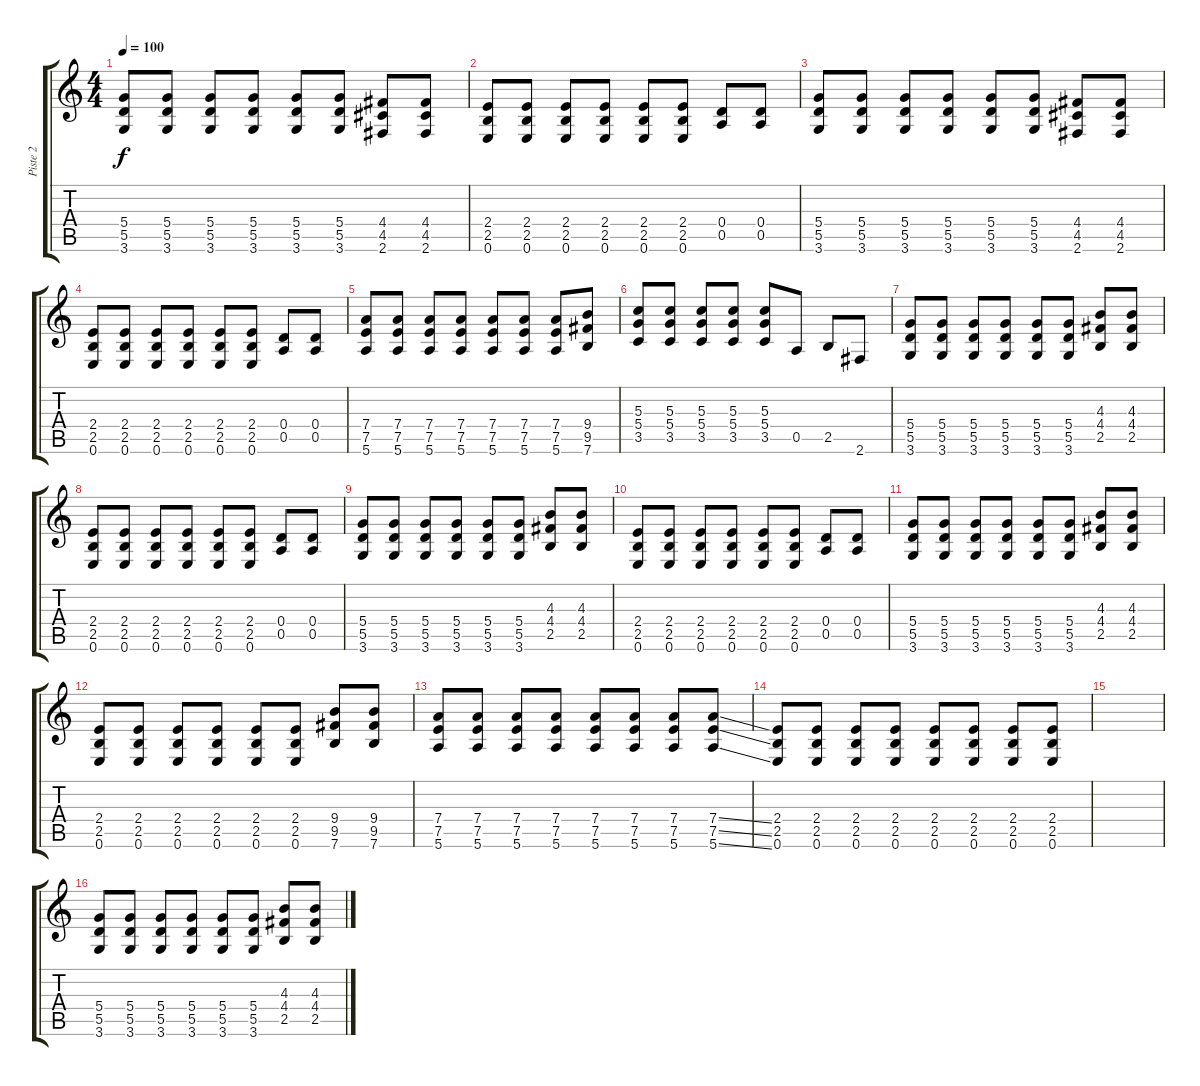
\track ("Piste 2" "Piste 2") {instrument distortionguitar}
\staff {score tabs}
\tuning (E4 B3 G3 D3 A2 E2) {hide}
\ts (4 4)
\tempo 100
\clef g2
\ks c
(5.4 5.5 3.6).8{dy f} (5.4 5.5 3.6).8 (5.4 5.5 3.6).8 (5.4 5.5 3.6).8 (5.4 5.5 3.6).8 (5.4 5.5 3.6).8 (4.4 4.5 2.6).8 (4.4 4.5 2.6).8 |
(2.4 2.5 0.6).8 (2.4 2.5 0.6).8 (2.4 2.5 0.6).8 (2.4 2.5 0.6).8 (2.4 2.5 0.6).8 (2.4 2.5 0.6).8 (0.4 0.5).8 (0.4 0.5).8 |
(5.4 5.5 3.6).8 (5.4 5.5 3.6).8 (5.4 5.5 3.6).8 (5.4 5.5 3.6).8 (5.4 5.5 3.6).8 (5.4 5.5 3.6).8 (4.4 4.5 2.6).8 (4.4 4.5 2.6).8 |
(2.4 2.5 0.6).8 (2.4 2.5 0.6).8 (2.4 2.5 0.6).8 (2.4 2.5 0.6).8 (2.4 2.5 0.6).8 (2.4 2.5 0.6).8 (0.4 0.5).8 (0.4 0.5).8 |
(7.4 7.5 5.6).8 (7.4 7.5 5.6).8 (7.4 7.5 5.6).8 (7.4 7.5 5.6).8 (7.4 7.5 5.6).8 (7.4 7.5 5.6).8 (7.4 7.5 5.6).8 (9.4 9.5 7.6).8 |
(5.3 5.4 3.5).8 (5.3 5.4 3.5).8 (5.3 5.4 3.5).8 (5.3 5.4 3.5).8 (5.3 5.4 3.5).8 0.5.8 2.5.8 2.6.8 |
(5.4 5.5 3.6).8 (5.4 5.5 3.6).8 (5.4 5.5 3.6).8 (5.4 5.5 3.6).8 (5.4 5.5 3.6).8 (5.4 5.5 3.6).8 (4.3 4.4 2.5).8 (4.3 4.4 2.5).8 |
(2.4 2.5 0.6).8 (2.4 2.5 0.6).8 (2.4 2.5 0.6).8 (2.4 2.5 0.6).8 (2.4 2.5 0.6).8 (2.4 2.5 0.6).8 (0.4 0.5).8 (0.4 0.5).8 |
(5.4 5.5 3.6).8 (5.4 5.5 3.6).8 (5.4 5.5 3.6).8 (5.4 5.5 3.6).8 (5.4 5.5 3.6).8 (5.4 5.5 3.6).8 (4.3 4.4 2.5).8 (4.3 4.4 2.5).8 |
(2.4 2.5 0.6).8 (2.4 2.5 0.6).8 (2.4 2.5 0.6).8 (2.4 2.5 0.6).8 (2.4 2.5 0.6).8 (2.4 2.5 0.6).8 (0.4 0.5).8 (0.4 0.5).8 |
(5.4 5.5 3.6).8 (5.4 5.5 3.6).8 (5.4 5.5 3.6).8 (5.4 5.5 3.6).8 (5.4 5.5 3.6).8 (5.4 5.5 3.6).8 (4.3 4.4 2.5).8 (4.3 4.4 2.5).8 |
(2.4 2.5 0.6).8 (2.4 2.5 0.6).8 (2.4 2.5 0.6).8 (2.4 2.5 0.6).8 (2.4 2.5 0.6).8 (2.4 2.5 0.6).8 (9.4 9.5 7.6).8 (9.4 9.5 7.6).8 |
(7.4 7.5 5.6).8 (7.4 7.5 5.6).8 (7.4 7.5 5.6).8 (7.4 7.5 5.6).8 (7.4 7.5 5.6).8 (7.4 7.5 5.6).8 (7.4 7.5 5.6).8 (7.4{ss} 7.5{ss} 5.6{ss}).8 |
(2.4 2.5 0.6).8 (2.4 2.5 0.6).8 (2.4 2.5 0.6).8 (2.4 2.5 0.6).8 (2.4 2.5 0.6).8 (2.4 2.5 0.6).8 (2.4 2.5 0.6).8 (2.4 2.5 0.6).8 |
|
(5.4 5.5 3.6).8 (5.4 5.5 3.6).8 (5.4 5.5 3.6).8 (5.4 5.5 3.6).8 (5.4 5.5 3.6).8 (5.4 5.5 3.6).8 (4.3 4.4 2.5).8 (4.3 4.4 2.5).8
